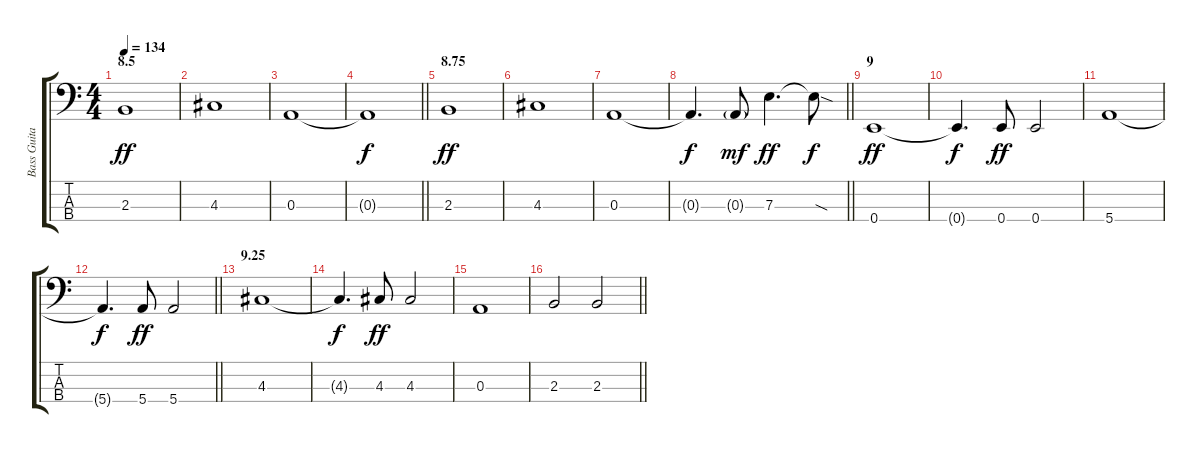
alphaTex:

\track ("Bass Guitar" "Bass Guita") {instrument electricbassfinger}
\staff {score tabs}
\tuning (G2 D2 A1 E1) {hide}
\ts (4 4)
\section ("" "8.5")
\tempo 134
\clef f4
\ks c
2.3.1{dy ff} |
4.3.1 |
0.3.1 |
\barLineRight lightlight
0.3{t}.1{dy f} |
\section ("" "8.75")
2.3.1{dy ff} |
4.3.1 |
0.3.1 |
\barLineRight lightlight
0.3{t}.4{d dy f} 0.3{g}.8{dy mf} 7.3.4{d dy ff} 7.3{sod t}.8{dy f} |
\section ("" "9")
0.4.1{dy ff} |
0.4{t}.4{d dy f} 0.4.8{dy ff} 0.4.2 |
5.4.1 |
\barLineRight lightlight
5.4{t}.4{d dy f} 5.4.8{dy ff} 5.4.2 |
\section ("" "9.25")
4.3.1 |
4.3{t}.4{d dy f} 4.3.8{dy ff} 4.3.2 |
0.3.1 |
\barLineRight lightlight
2.3.2 2.3.2
